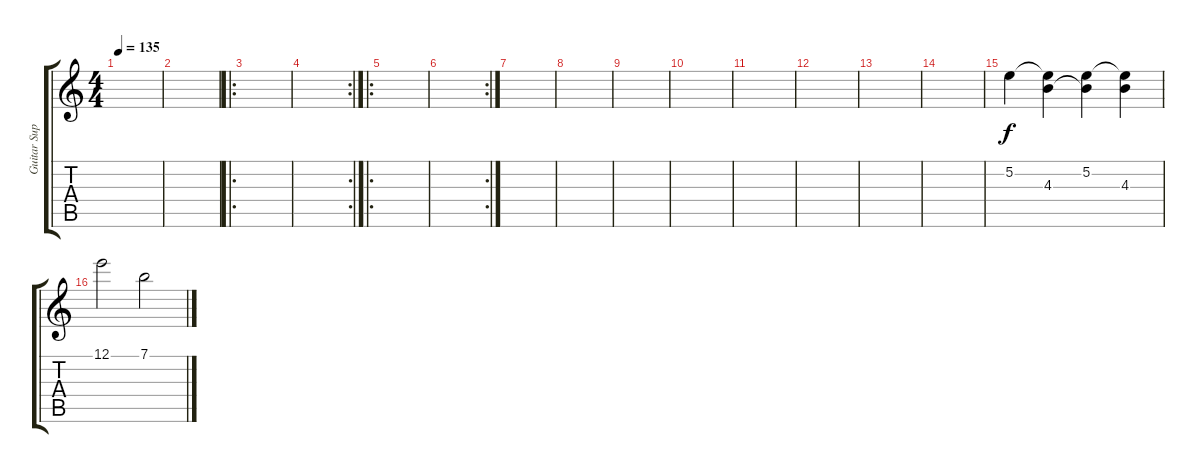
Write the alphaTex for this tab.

\track ("Guitar Sup" "Guitar Sup") {instrument distortionguitar}
\staff {score tabs}
\tuning (E4 B3 G3 D3 A2 E2) {hide}
\ts (4 4)
\tempo 135
\clef g2
\ks c
|
|
\ro
|
\rc 2
|
\ro
|
\rc 2
|
|
|
|
|
|
|
|
|
5.2.4 (5.2{t} 4.3).4 (5.2 4.3{t}).4 (5.2{t} 4.3).4 |
12.1.2 7.1.2
